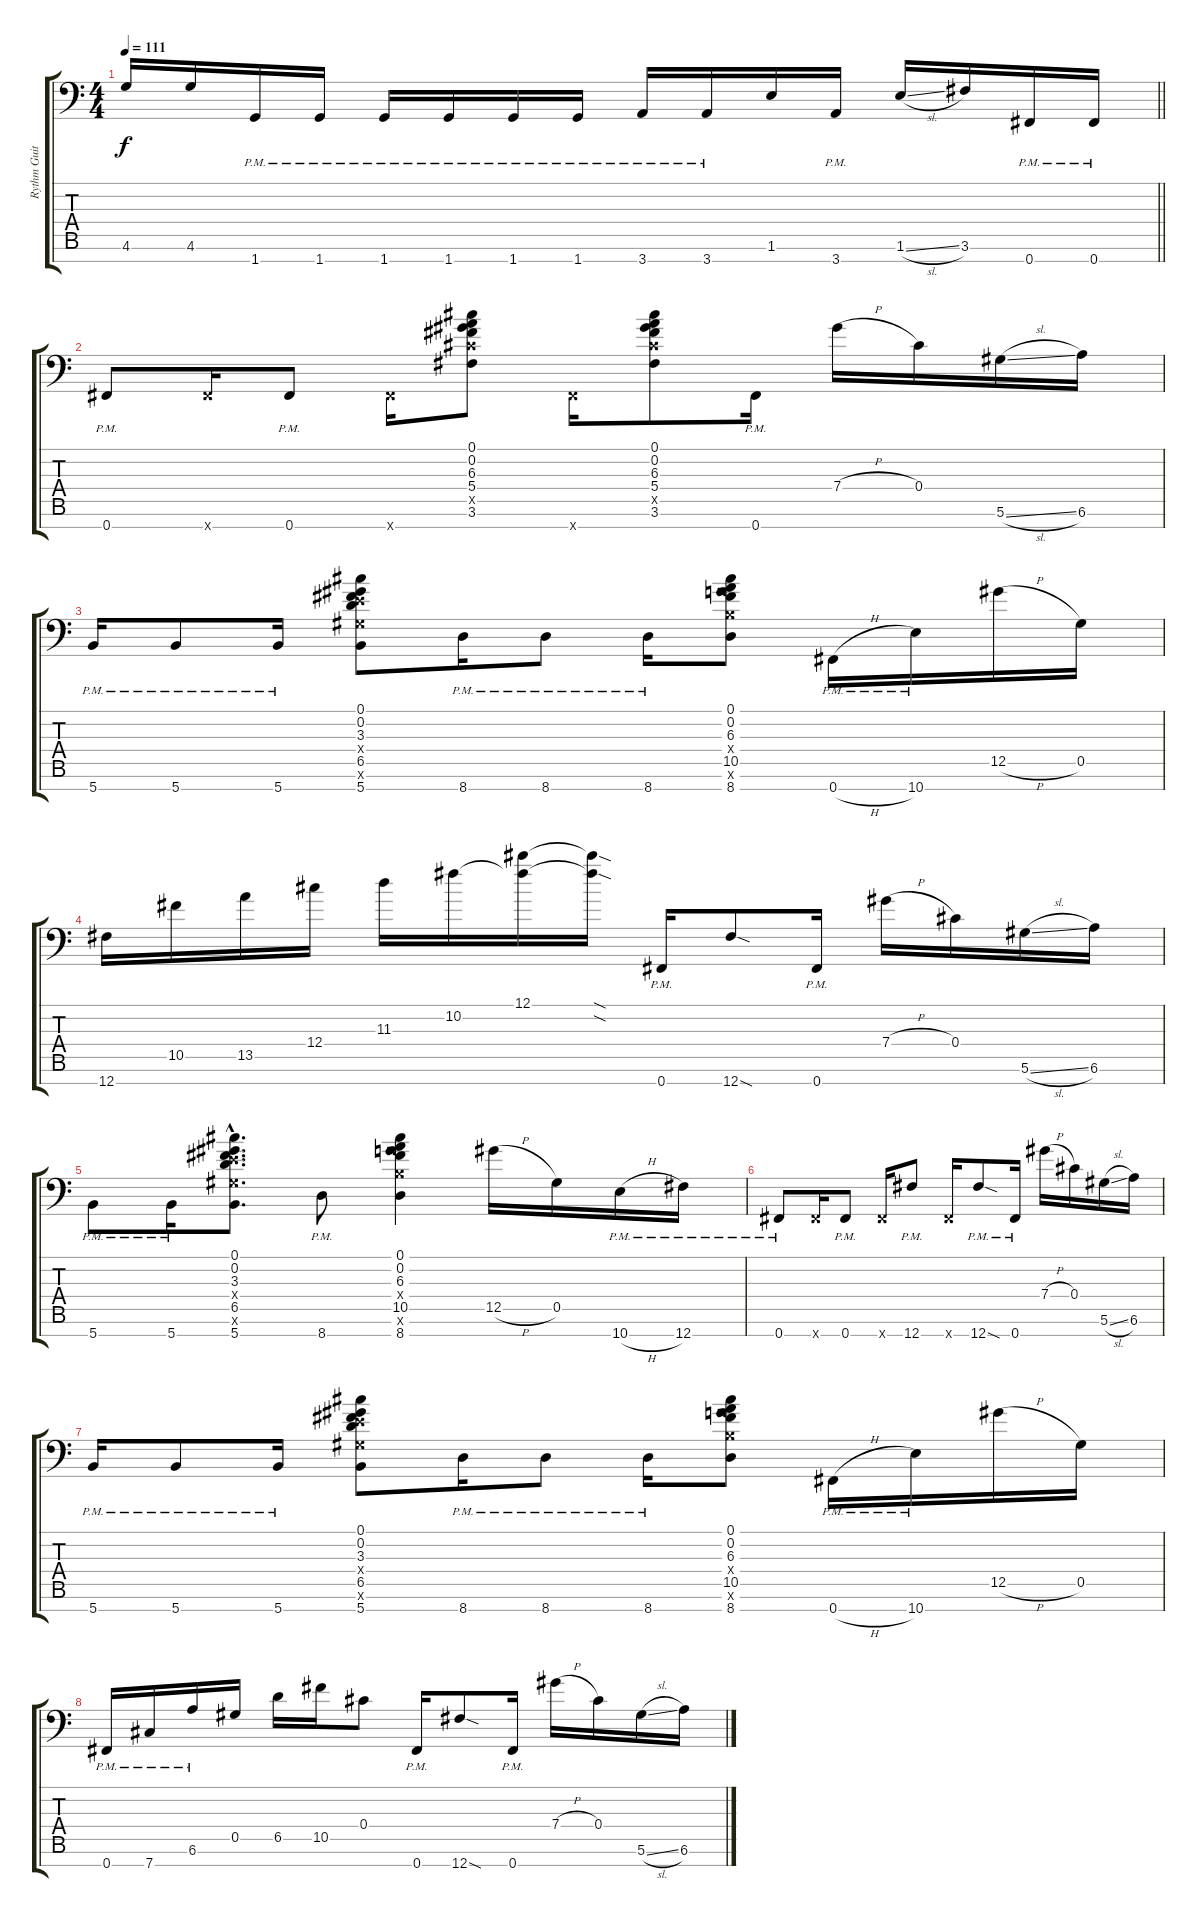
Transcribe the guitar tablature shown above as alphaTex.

\track ("Rythm Guitar #2" "Rythm Guit") {instrument distortionguitar}
\staff {score tabs}
\tuning (Db4 Ab3 Eb3 Db3 Ab2 Eb2 Gb1) {hide}
\ts (4 4)
\tempo 111
\clef f4
\barLineRight lightlight
\ks c
4.6.16{dy f} 4.6.16 1.7{pm}.16 1.7{pm}.16 1.7{pm}.16 1.7{pm}.16 1.7{pm}.16 1.7{pm}.16 3.7{pm}.16 3.7{pm}.16 1.6.16 3.7{pm}.16 1.6{sl}.16 3.6.16 0.7{pm}.16 0.7{pm}.16 |
\section ("" "")
0.7{pm}.8 0.7{x}.16 0.7{pm}.8 0.7{x}.16 (0.1 0.2 6.3 5.4 5.5{x} 3.6).8 0.7{x}.16 (0.1 0.2 6.3 5.4 5.5{x} 3.6).8 0.7{pm}.16 7.4{h}.16 0.4.16 5.6{sl}.16 6.6.16 |
5.7{pm}.16 5.7{pm}.8 5.7{pm}.16 (0.1 0.2 3.3 3.4{x} 6.5 5.6{x} 5.7).8 8.7{pm}.16 8.7{pm}.8 8.7{pm}.16 (0.1 0.2 6.3 6.4{x} 10.5 8.6{x} 8.7).8 0.7{h pm}.16 10.7{pm}.16 12.5{h}.16 0.5.16 |
12.7.16 10.5.16 13.5.16 12.4.16 11.3.16 10.2.16 (12.1 10.2{t}).16 (12.1{sod t} 10.2{sod t}).16 0.7{pm}.16 12.7{sod}.8 0.7{pm}.16 7.4{h}.16 0.4.16 5.6{sl}.16 6.6.16 |
5.7{pm}.8 5.7{pm}.16 (0.1{hac} 0.2{hac} 3.3{hac} 3.4{hac x} 6.5{hac} 5.6{hac x} 5.7{hac}).8{d} 8.7{pm}.8 (0.1 0.2 6.3 6.4{x} 10.5 8.6{x} 8.7).4 12.5{h}.16 0.5.16 10.7{h pm}.16 12.7{pm}.16 |
0.7{pm}.8 0.7{x}.16 0.7{pm}.8 0.7{x}.16 12.7{pm}.8 0.7{x}.16 12.7{sod pm}.8 0.7{pm}.16 7.4{h}.16 0.4.16 5.6{sl}.16 6.6.16 |
5.7{pm}.16 5.7{pm}.8 5.7{pm}.16 (0.1 0.2 3.3 3.4{x} 6.5 5.6{x} 5.7).8 8.7{pm}.16 8.7{pm}.8 8.7{pm}.16 (0.1 0.2 6.3 6.4{x} 10.5 8.6{x} 8.7).8 0.7{h pm}.16 10.7{pm}.16 12.5{h}.16 0.5.16 |
0.7{pm}.16 7.7{pm}.16 6.6{pm}.16 0.5.16 6.5.16 10.5.16 0.4.8 0.7{pm}.16 12.7{sod}.8 0.7{pm}.16 7.4{h}.16 0.4.16 5.6{sl}.16 6.6.16
